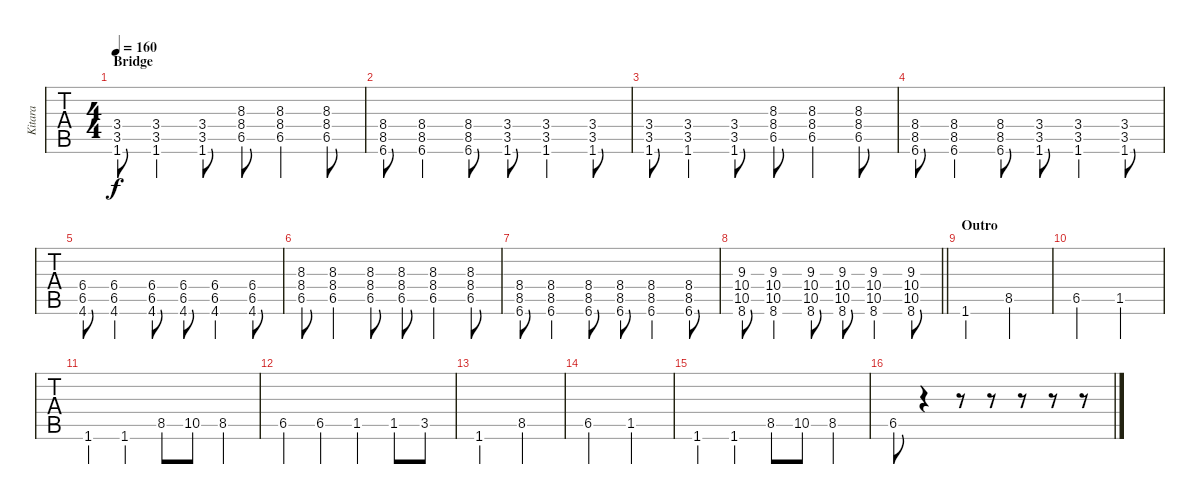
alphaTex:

\track ("Kitara" "Kitara") {instrument distortionguitar}
\staff {tabs}
\tuning (E4 B3 G3 D3 A2 E2) {hide}
\ts (4 4)
\section ("" "Bridge")
\tempo 160
\clef g2
\ks c
(3.4 3.5 1.6).8{dy f} (3.4 3.5 1.6).4 (3.4 3.5 1.6).8 (8.3 8.4 6.5).8 (8.3 8.4 6.5).4 (8.3 8.4 6.5).8 |
(8.4 8.5 6.6).8 (8.4 8.5 6.6).4 (8.4 8.5 6.6).8 (3.4 3.5 1.6).8 (3.4 3.5 1.6).4 (3.4 3.5 1.6).8 |
(3.4 3.5 1.6).8 (3.4 3.5 1.6).4 (3.4 3.5 1.6).8 (8.3 8.4 6.5).8 (8.3 8.4 6.5).4 (8.3 8.4 6.5).8 |
(8.4 8.5 6.6).8 (8.4 8.5 6.6).4 (8.4 8.5 6.6).8 (3.4 3.5 1.6).8 (3.4 3.5 1.6).4 (3.4 3.5 1.6).8 |
(6.4 6.5 4.6).8 (6.4 6.5 4.6).4 (6.4 6.5 4.6).8 (6.4 6.5 4.6).8 (6.4 6.5 4.6).4 (6.4 6.5 4.6).8 |
(8.3 8.4 6.5).8 (8.3 8.4 6.5).4 (8.3 8.4 6.5).8 (8.3 8.4 6.5).8 (8.3 8.4 6.5).4 (8.3 8.4 6.5).8 |
(8.4 8.5 6.6).8 (8.4 8.5 6.6).4 (8.4 8.5 6.6).8 (8.4 8.5 6.6).8 (8.4 8.5 6.6).4 (8.4 8.5 6.6).8 |
\barLineRight lightlight
(9.3 10.4 10.5 8.6).8 (9.3 10.4 10.5 8.6).4 (9.3 10.4 10.5 8.6).8 (9.3 10.4 10.5 8.6).8 (9.3 10.4 10.5 8.6).4 (9.3 10.4 10.5 8.6).8 |
\section ("" "Outro")
1.6.2 8.5.2 |
6.5.2 1.5.2 |
1.6.4 1.6.4 8.5.8 10.5.8 8.5.4 |
6.5.4 6.5.4 1.5.4 1.5.8 3.5.8 |
1.6.2 8.5.2 |
6.5.2 1.5.2 |
1.6.4 1.6.4 8.5.8 10.5.8 8.5.4 |
6.5.8 r.4 r.8 r.8 r.8 r.8 r.8
